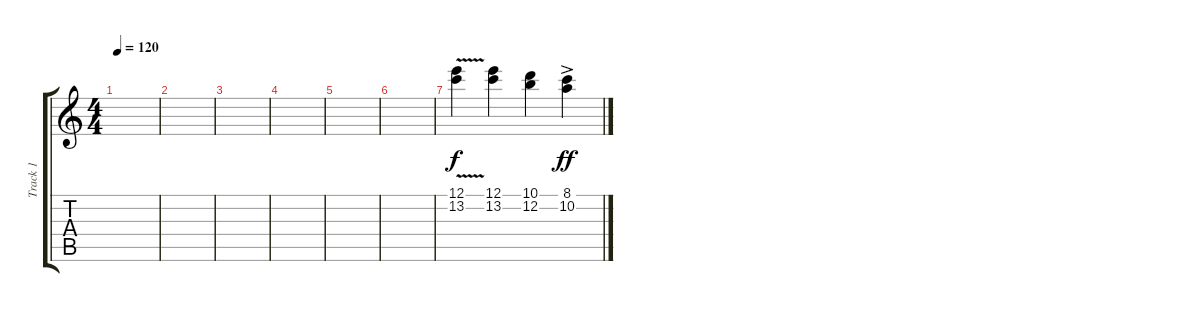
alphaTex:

\track ("Track 1" "Track 1") {instrument overdrivenguitar}
\staff {score tabs}
\tuning (E4 B3 G3 D3 A2 E2) {hide}
\ts (4 4)
\tempo 120
\clef g2
\ks c
|
|
|
|
|
|
(12.1 13.2{v}).4 (12.1 13.2).4 (10.1 12.2).4 (8.1{ac} 10.2).4{dy ff}
